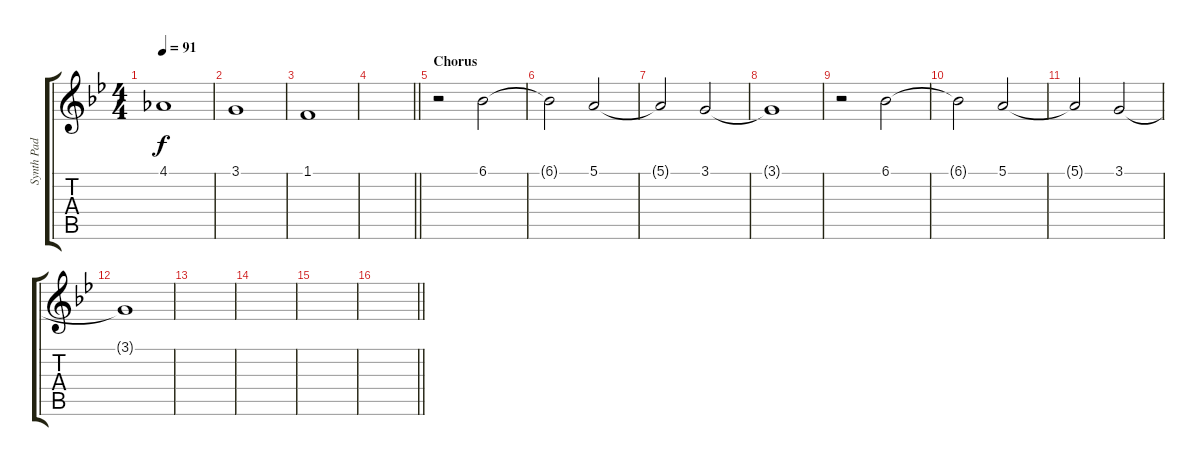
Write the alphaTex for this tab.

\track ("Synth Pad" "Synth Pad") {instrument pad2warm}
\staff {score tabs}
\tuning (E4 B3 G3 D3 A2 E2) {hide}
\ts (4 4)
\tempo 91
\clef g2
\ks bb
4.1.1{dy f} |
3.1.1 |
1.1.1 |
\barLineRight lightlight
|
\section ("" "Chorus")
r.2 6.1.2 |
6.1{t}.2 5.1.2 |
5.1{t}.2 3.1.2 |
3.1{t}.1 |
r.2 6.1.2 |
6.1{t}.2 5.1.2 |
5.1{t}.2 3.1.2 |
3.1{t}.1 |
|
|
|
\barLineRight lightlight
